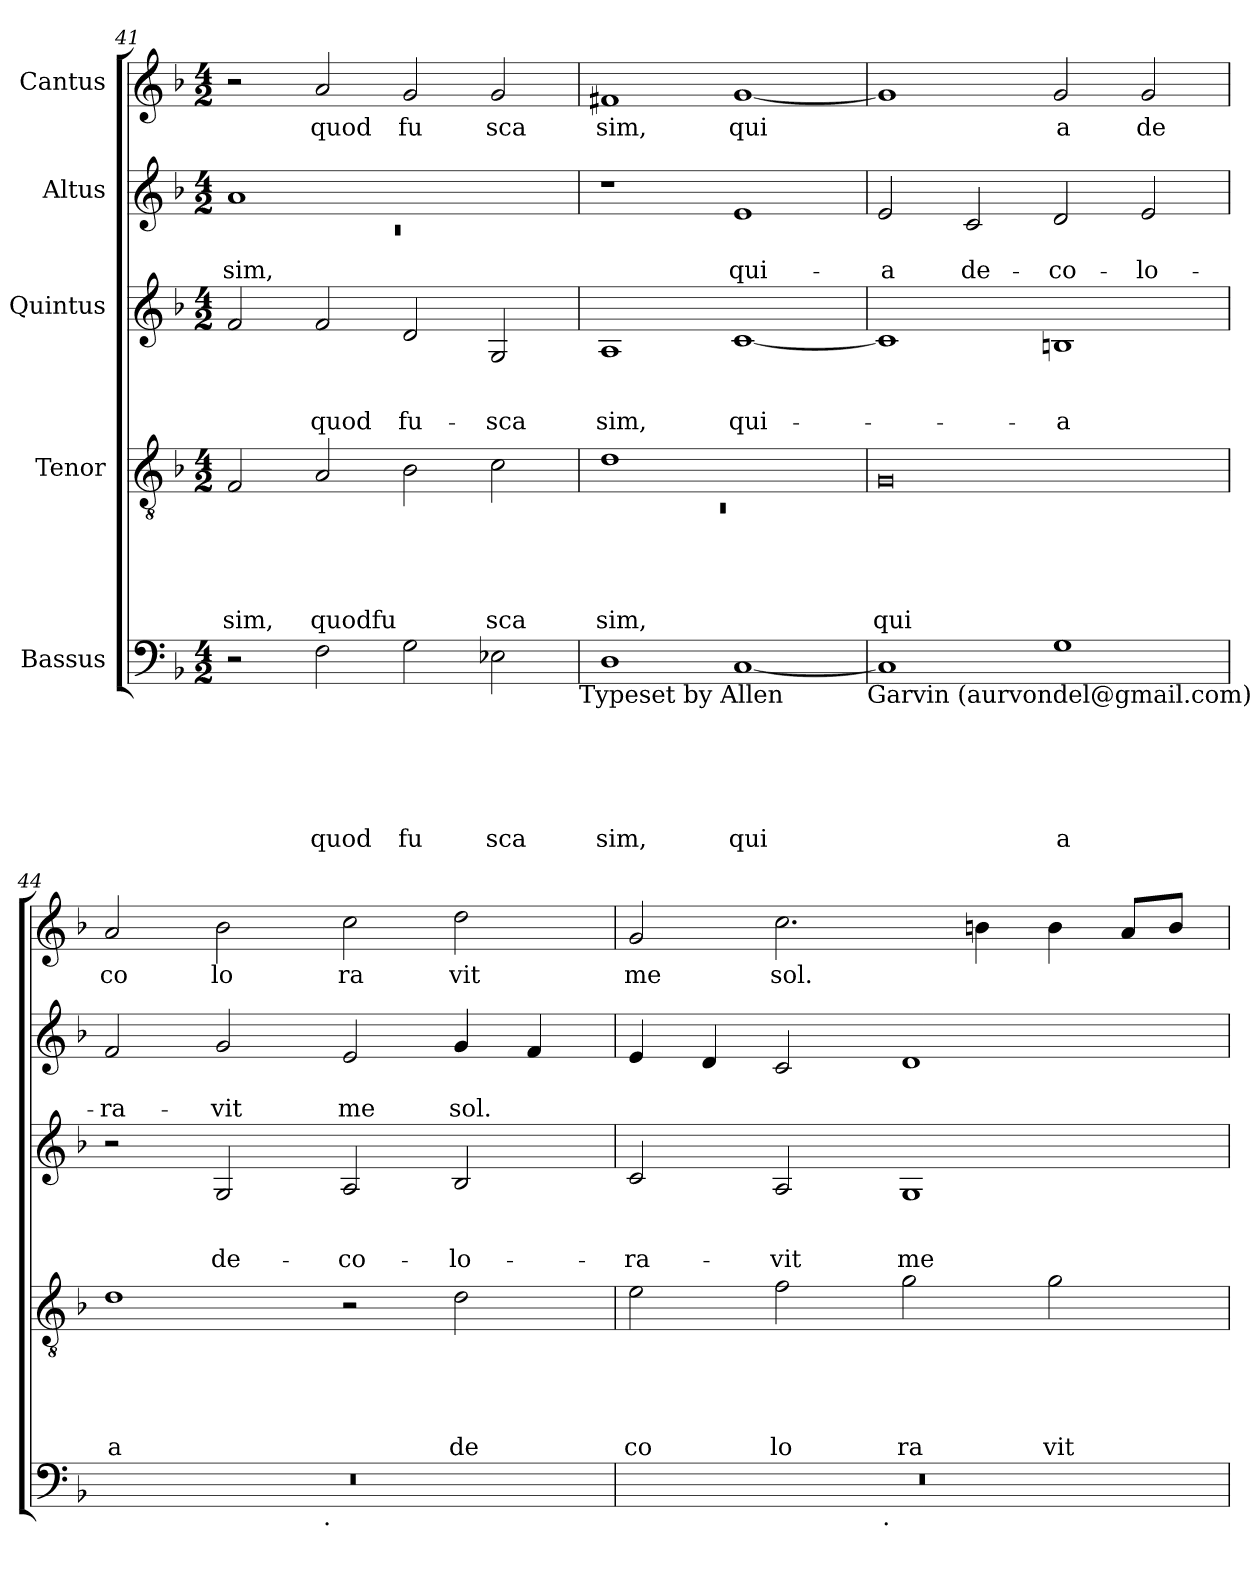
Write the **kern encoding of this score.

**kern	**text	**text	**text	**text	**text	**text	**kern	**text	**text	**text	**text	**text	**kern	**text	**text	**text	**kern	**text	**text	**kern	**text
*part5	*part5	*part5	*part5	*part5	*part5	*part5	*part4	*part4	*part4	*part4	*part4	*part4	*part3	*part3	*part3	*part3	*part2	*part2	*part2	*part1	*part1
*staff5	*staff5	*staff5	*staff5	*staff5	*staff5	*staff5	*staff4	*staff4	*staff4	*staff4	*staff4	*staff4	*staff3	*staff3	*staff3	*staff3	*staff2	*staff2	*staff2	*staff1	*staff1
*I"Bassus	*	*	*	*	*	*	*I"Tenor	*	*	*	*	*	*I"Quintus	*	*	*	*I"Altus	*	*	*I"Cantus	*
*clefF4	*	*	*	*	*	*	*clefGv2	*	*	*	*	*	*clefG2	*	*	*	*clefG2	*	*	*clefG2	*
*k[b-]	*	*	*	*	*	*	*k[b-]	*	*	*	*	*	*k[b-]	*	*	*	*k[b-]	*	*	*k[b-]	*
*F:	*	*	*	*	*	*	*F:	*	*	*	*	*	*F:	*	*	*	*F:	*	*	*F:	*
*M4/2	*	*	*	*	*	*	*M4/2	*	*	*	*	*	*M4/2	*	*	*	*M4/2	*	*	*M4/2	*
=41	=41	=41	=41	=41	=41	=41	=41	=41	=41	=41	=41	=41	=41	=41	=41	=41	=41	=41	=41	=41	=41
*	*	*	*	*	*	*	*	*	*	*	*	*	*	*	*	*	*^	*	*	*	*
!	!	!	!	!	!	!	!	!	!	!	!	!LO:LY:b	!	!	!	!	!	!LO:N:vis=1	!	!LO:LY:b	!	!
2r	.	.	.	.	.	.	2F/	.	.	.	.	sim,	2f/	.	.	.	1a	0rc	.	sim,	2r	.
!	!	!	!	!	!	!LO:LY:b	!	!	!	!	!	!LO:LY:b	!	!	!	!LO:LY:b	!	!	!	!	!	!LO:LY:b
2F\	.	.	.	.	.	quod	2A/	.	.	.	.	quodfu	2f/	.	.	quod	.	.	.	.	2a/	quod
!	!	!	!	!	!	!LO:LY:b	!	!	!	!	!	!	!	!	!	!LO:LY:b	!	!	!	!	!	!LO:LY:b
2G\	.	.	.	.	.	fu	2B-\	.	.	.	.	.	2d/	.	.	fu-	1ryy	.	.	.	2g/	fu
!	!	!	!	!	!	!LO:LY:b	!	!	!	!	!	!LO:LY:b	!	!	!	!LO:LY:b	!	!	!	!	!	!LO:LY:b
2E-X\	.	.	.	.	.	sca	2c\	.	.	.	.	sca	2G/	.	.	-sca	.	.	.	.	2g/	sca
*	*	*	*	*	*	*	*	*	*	*	*	*	*	*	*	*	*v	*v	*	*	*	*
!LO:TX:b:t=Typeset by Allen	!	!	!	!	!	!	!	!	!	!	!	!	!	!	!	!	!	!	!	!	!
=42	=42	=42	=42	=42	=42	=42	=42	=42	=42	=42	=42	=42	=42	=42	=42	=42	=42	=42	=42	=42	=42
*	*	*	*	*	*	*	*^	*	*	*	*	*	*	*	*	*	*	*	*	*	*
!	!	!	!	!	!	!LO:LY:b	!	!LO:N:vis=1	!	!	!	!	!LO:LY:b	!	!	!	!LO:LY:b	!	!	!	!	!LO:LY:b
1D	.	.	.	.	.	sim,	1d	0rC	.	.	.	.	sim,	1A	.	.	sim,	1r	.	.	1f#X	sim,
!	!	!	!	!	!	!LO:LY:b	!	!	!	!	!	!	!	!	!	!	!LO:LY:b	!	!	!LO:LY:b	!	!LO:LY:b
[<1C	.	.	.	.	.	qui	1ryy	.	.	.	.	.	.	[<1c	.	.	qui-	1e	.	qui-	[<1g	qui
*	*	*	*	*	*	*	*v	*v	*	*	*	*	*	*	*	*	*	*	*	*	*	*
!LO:TX:b:t=Garvin (aurvondel@gmail.com)	!	!	!	!	!	!	!	!	!	!	!	!	!	!	!	!	!	!	!	!	!
=43	=43	=43	=43	=43	=43	=43	=43	=43	=43	=43	=43	=43	=43	=43	=43	=43	=43	=43	=43	=43	=43
!	!	!	!	!	!	!	!	!	!	!	!	!LO:LY:b	!	!	!	!	!	!	!LO:LY:b	!	!
1C]	.	.	.	.	.	.	0G	.	.	.	.	qui	1c]	.	.	.	2e/	.	-a	1g]	.
!	!	!	!	!	!	!	!	!	!	!	!	!	!	!	!	!	!	!	!LO:LY:b	!	!
.	.	.	.	.	.	.	.	.	.	.	.	.	.	.	.	.	2c/	.	de-	.	.
!	!	!	!	!	!	!LO:LY:b	!	!	!	!	!	!	!	!	!	!LO:LY:b	!	!	!LO:LY:b	!	!LO:LY:b
1G	.	.	.	.	.	a	.	.	.	.	.	.	1Bn	.	.	-a	2d/	.	-co-	2g/	a
!	!	!	!	!	!	!	!	!	!	!	!	!	!	!	!	!	!	!	!LO:LY:b	!	!LO:LY:b
.	.	.	.	.	.	.	.	.	.	.	.	.	.	.	.	.	2e/	.	-lo-	2g/	de
=44	=44	=44	=44	=44	=44	=44	=44	=44	=44	=44	=44	=44	=44	=44	=44	=44	=44	=44	=44	=44	=44
!	!	!	!	!	!	!	!	!	!	!	!	!LO:LY:b	!	!	!	!	!	!	!LO:LY:b	!	!LO:LY:b
*^	*	*	*	*	*	*	*	*	*	*	*	*	*	*	*	*	*	*	*	*	*
0r	2ryy	.	.	.	.	.	.	1d	.	.	.	.	a	2r	.	.	.	2f/	.	-ra-	2a/	co
!	!	!	!	!	!	!	!	!	!	!	!	!	!	!	!	!	!LO:LY:b	!	!	!LO:LY:b	!	!LO:LY:b
.	4...ryy	.	.	.	.	.	.	.	.	.	.	.	.	2G/	.	.	de-	2g/	.	-vit	2b-\	lo
!	!LO:TX:b:t=.	!	!	!	!	!	!	!	!	!	!	!	!	!	!	!	!	!	!	!	!	!
.	1ryy	.	.	.	.	.	.	.	.	.	.	.	.	.	.	.	.	.	.	.	.	.
!	!	!	!	!	!	!	!	!	!	!	!	!	!	!	!	!	!LO:LY:b	!	!	!LO:LY:b	!	!LO:LY:b
.	.	.	.	.	.	.	.	2r	.	.	.	.	.	2A/	.	.	-co-	2e/	.	me	2cc\	ra
!	!	!	!	!	!	!	!	!	!	!	!	!	!LO:LY:b	!	!	!	!LO:LY:b	!	!	!LO:LY:b	!	!LO:LY:b
.	.	.	.	.	.	.	.	2d\	.	.	.	.	de	2B-/	.	.	-lo-	4g/	.	sol.	2dd\	vit
.	.	.	.	.	.	.	.	.	.	.	.	.	.	.	.	.	.	4f/	.	.	.	.
.	32ryy	.	.	.	.	.	.	.	.	.	.	.	.	.	.	.	.	.	.	.	.	.
=45	=45	=45	=45	=45	=45	=45	=45	=45	=45	=45	=45	=45	=45	=45	=45	=45	=45	=45	=45	=45	=45	=45
!	!	!	!	!	!	!	!	!	!	!	!	!	!LO:LY:b	!	!	!	!LO:LY:b	!	!	!	!	!LO:LY:b
0r	2ryy	.	.	.	.	.	.	2e\	.	.	.	.	co	2c/	.	.	-ra-	4e/	.	.	2g/	me
.	.	.	.	.	.	.	.	.	.	.	.	.	.	.	.	.	.	4d/	.	.	.	.
!	!	!	!	!	!	!	!	!	!	!	!	!	!LO:LY:b	!	!	!	!LO:LY:b	!	!	!	!	!LO:LY:b
.	4...ryy	.	.	.	.	.	.	2f\	.	.	.	.	lo	2A/	.	.	-vit	2c/	.	.	2.cc\	sol.
!	!LO:TX:b:t=.	!	!	!	!	!	!	!	!	!	!	!	!	!	!	!	!	!	!	!	!	!
.	1ryy	.	.	.	.	.	.	.	.	.	.	.	.	.	.	.	.	.	.	.	.	.
!	!	!	!	!	!	!	!	!	!	!	!	!	!LO:LY:b	!	!	!	!LO:LY:b	!	!	!	!	!
.	.	.	.	.	.	.	.	2g\	.	.	.	.	ra	1G	.	.	me	1d	.	.	.	.
.	.	.	.	.	.	.	.	.	.	.	.	.	.	.	.	.	.	.	.	.	4b\	.
!	!	!	!	!	!	!	!	!	!	!	!	!	!LO:LY:b	!	!	!	!	!	!	!	!	!
.	.	.	.	.	.	.	.	2g\	.	.	.	.	vit	.	.	.	.	.	.	.	4b\	.
.	.	.	.	.	.	.	.	.	.	.	.	.	.	.	.	.	.	.	.	.	8a/L	.
.	.	.	.	.	.	.	.	.	.	.	.	.	.	.	.	.	.	.	.	.	8b/J	.
.	32ryy	.	.	.	.	.	.	.	.	.	.	.	.	.	.	.	.	.	.	.	.	.
*v	*v	*	*	*	*	*	*	*	*	*	*	*	*	*	*	*	*	*	*	*	*	*
=	=	=	=	=	=	=	=	=	=	=	=	=	=	=	=	=	=	=	=	=	=
*-	*-	*-	*-	*-	*-	*-	*-	*-	*-	*-	*-	*-	*-	*-	*-	*-	*-	*-	*-	*-	*-
